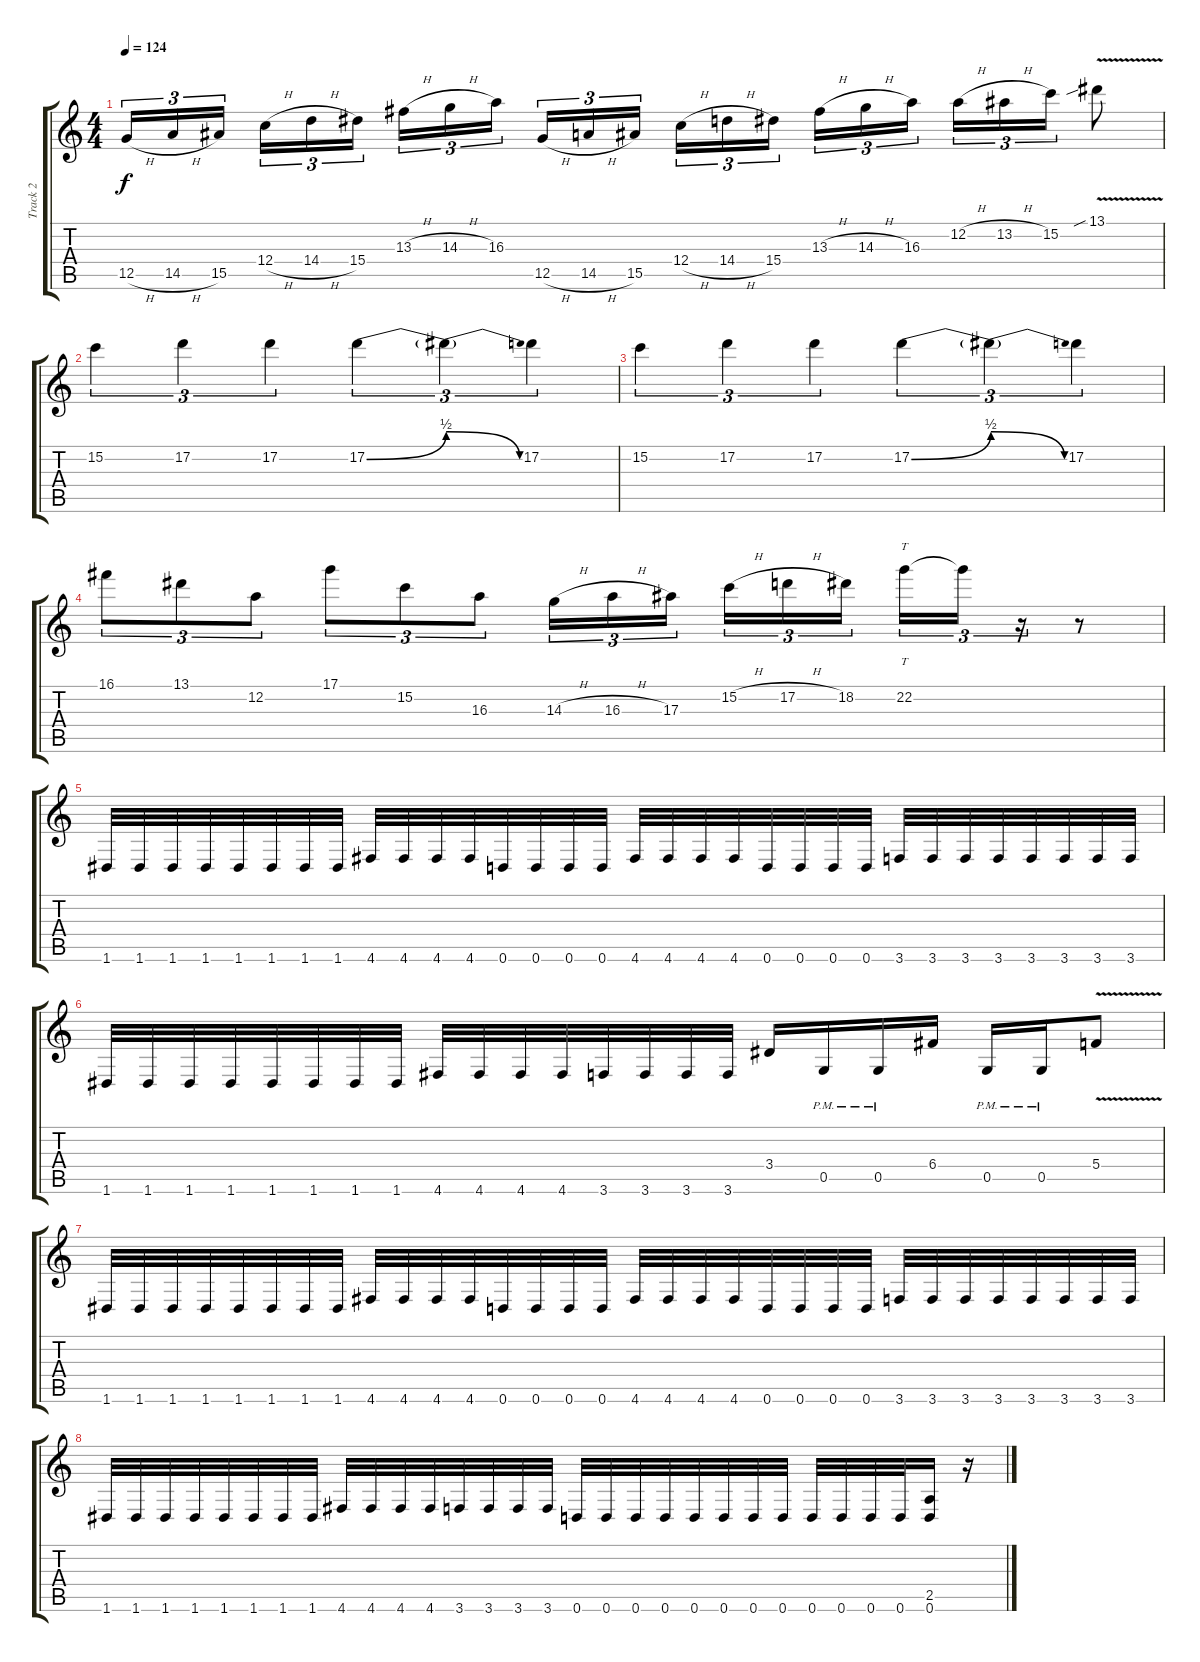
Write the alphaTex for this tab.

\track ("Track 2" "Track 2") {instrument distortionguitar}
\staff {score tabs}
\tuning (D4 A3 F3 C3 G2 D2) {hide}
\ts (4 4)
\tempo 124
\clef g2
\ks c
12.5{h}.16{tu (3 2) dy f} 14.5{h}.16{tu (3 2)} 15.5.16{tu (3 2) beam splitsecondary} 12.4{h}.16{tu (3 2)} 14.4{h}.16{tu (3 2)} 15.4.16{tu (3 2)} 13.3{h}.16{tu (3 2)} 14.3{h}.16{tu (3 2)} 16.3.16{tu (3 2) beam splitsecondary} 12.5{h}.16{tu (3 2)} 14.5{h}.16{tu (3 2)} 15.5.16{tu (3 2)} 12.4{h}.16{tu (3 2)} 14.4{h}.16{tu (3 2)} 15.4.16{tu (3 2) beam splitsecondary} 13.3{h}.16{tu (3 2)} 14.3{h}.16{tu (3 2)} 16.3.16{tu (3 2)} 12.2{h}.16{tu (3 2)} 13.2{h}.16{tu (3 2)} 15.2.16{tu (3 2)} 13.1{v sib}.8 |
15.2.4{tu (3 2)} 17.2.4{tu (3 2)} 17.2.4{tu (3 2)} 17.2{be (bend 0 0 60 2)}.4{tu (3 2)} 17.2{be (release 0 2 60 0) t}.4{tu (3 2)} 17.2.4{tu (3 2)} |
15.2.4{tu (3 2)} 17.2.4{tu (3 2)} 17.2.4{tu (3 2)} 17.2{be (bend 0 0 60 2)}.4{tu (3 2)} 17.2{be (release 0 2 60 0) t}.4{tu (3 2)} 17.2.4{tu (3 2)} |
16.1.8{tu (3 2)} 13.1.8{tu (3 2)} 12.2.8{tu (3 2)} 17.1.8{tu (3 2)} 15.2.8{tu (3 2)} 16.3.8{tu (3 2)} 14.3{h}.16{tu (3 2)} 16.3{h}.16{tu (3 2)} 17.3.16{tu (3 2) beam splitsecondary} 15.2{h}.16{tu (3 2)} 17.2{h}.16{tu (3 2)} 18.2.16{tu (3 2)} 22.2.16{tt tu (3 2)} 22.2{t}.16{tu (3 2)} r.16{tu (3 2)} r.8 |
1.6.32 1.6.32 1.6.32 1.6.32 1.6.32 1.6.32 1.6.32 1.6.32 4.6.32 4.6.32 4.6.32 4.6.32 0.6.32 0.6.32 0.6.32 0.6.32 4.6.32 4.6.32 4.6.32 4.6.32 0.6.32 0.6.32 0.6.32 0.6.32 3.6.32 3.6.32 3.6.32 3.6.32 3.6.32 3.6.32 3.6.32 3.6.32 |
1.6.32 1.6.32 1.6.32 1.6.32 1.6.32 1.6.32 1.6.32 1.6.32 4.6.32 4.6.32 4.6.32 4.6.32 3.6.32 3.6.32 3.6.32 3.6.32 3.4.16 0.5{pm}.16 0.5{pm}.16 6.4.16 0.5{pm}.16 0.5{pm}.16 5.4{v}.8 |
1.6.32 1.6.32 1.6.32 1.6.32 1.6.32 1.6.32 1.6.32 1.6.32 4.6.32 4.6.32 4.6.32 4.6.32 0.6.32 0.6.32 0.6.32 0.6.32 4.6.32 4.6.32 4.6.32 4.6.32 0.6.32 0.6.32 0.6.32 0.6.32 3.6.32 3.6.32 3.6.32 3.6.32 3.6.32 3.6.32 3.6.32 3.6.32 |
1.6.32 1.6.32 1.6.32 1.6.32 1.6.32 1.6.32 1.6.32 1.6.32 4.6.32 4.6.32 4.6.32 4.6.32 3.6.32 3.6.32 3.6.32 3.6.32 0.6.32 0.6.32 0.6.32 0.6.32 0.6.32 0.6.32 0.6.32 0.6.32 0.6.32 0.6.32 0.6.32 0.6.32 (2.5 0.6).16 r.16
